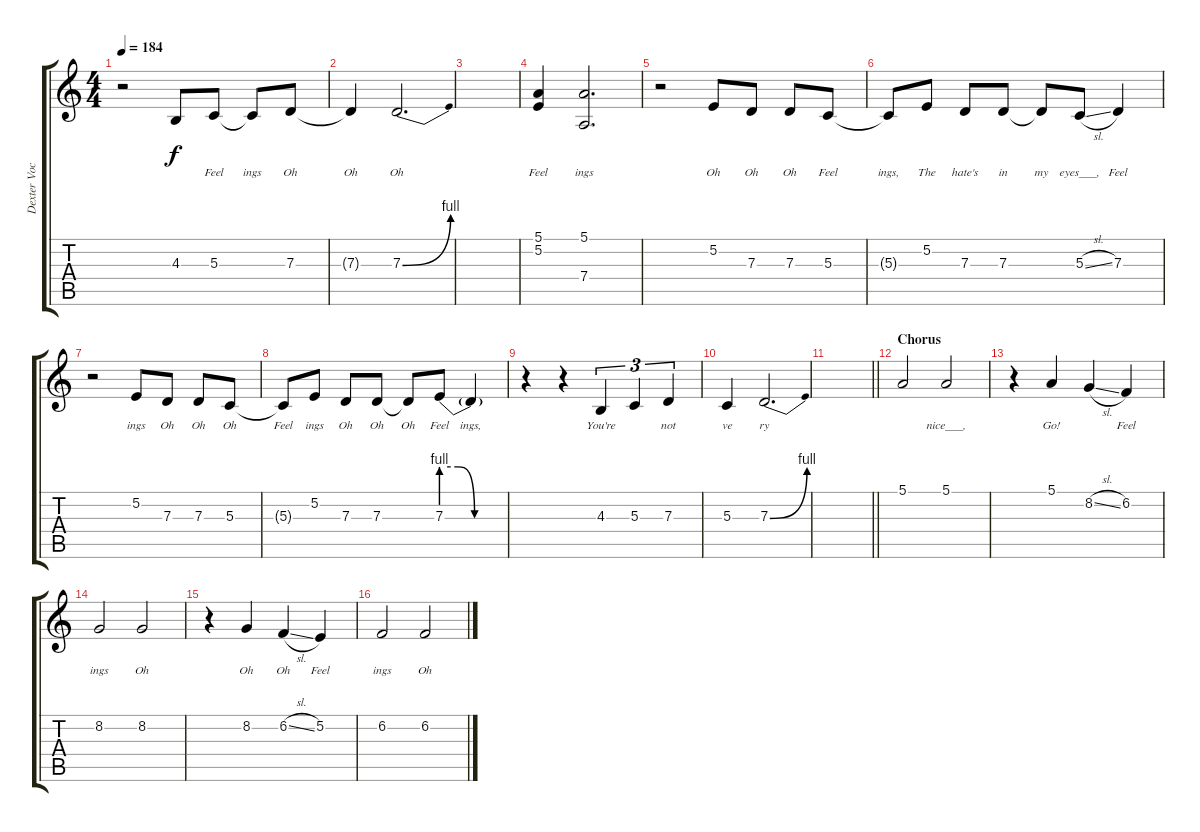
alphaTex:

\track ("Dexter Vocals" "Dexter Voc") {instrument tenorsax}
\staff {score tabs}
\tuning (E4 B3 G3 D3 A2 E2) {hide}
\ts (4 4)
\tempo 184
\clef g2
\ks c
r.2{dy f} 4.3.8{lyrics (0 "") lyrics (1 "") lyrics (2 "") lyrics (3 "") lyrics (4 "")} 5.3.8{lyrics (0 "Feel") lyrics (1 "") lyrics (2 "") lyrics (3 "") lyrics (4 "")} 5.3{t}.8{lyrics (0 "ings") lyrics (1 "") lyrics (2 "") lyrics (3 "") lyrics (4 "")} 7.3.8{lyrics (0 "Oh") lyrics (1 "") lyrics (2 "") lyrics (3 "") lyrics (4 "")} |
7.3{t}.4{lyrics (0 "Oh") lyrics (1 "") lyrics (2 "") lyrics (3 "") lyrics (4 "")} 7.3{be (bend 0 0 60 4)}.2{d lyrics (0 "Oh") lyrics (1 "") lyrics (2 "") lyrics (3 "") lyrics (4 "")} |
|
(5.1 5.2).4{lyrics (0 "Feel") lyrics (1 "") lyrics (2 "") lyrics (3 "") lyrics (4 "")} (5.1 7.4).2{d lyrics (0 "ings") lyrics (1 "") lyrics (2 "") lyrics (3 "") lyrics (4 "")} |
r.2 5.2.8{lyrics (0 "Oh") lyrics (1 "") lyrics (2 "") lyrics (3 "") lyrics (4 "")} 7.3.8{lyrics (0 "Oh") lyrics (1 "") lyrics (2 "") lyrics (3 "") lyrics (4 "")} 7.3.8{lyrics (0 "Oh") lyrics (1 "") lyrics (2 "") lyrics (3 "") lyrics (4 "")} 5.3.8{lyrics (0 "Feel") lyrics (1 "") lyrics (2 "") lyrics (3 "") lyrics (4 "")} |
5.3{t}.8{lyrics (0 "ings,") lyrics (1 "") lyrics (2 "") lyrics (3 "") lyrics (4 "")} 5.2.8{lyrics (0 "The") lyrics (1 "") lyrics (2 "") lyrics (3 "") lyrics (4 "")} 7.3.8{lyrics (0 "hate's") lyrics (1 "") lyrics (2 "") lyrics (3 "") lyrics (4 "")} 7.3.8{lyrics (0 "in") lyrics (1 "") lyrics (2 "") lyrics (3 "") lyrics (4 "")} 7.3{t}.8{lyrics (0 "my") lyrics (1 "") lyrics (2 "") lyrics (3 "") lyrics (4 "")} 5.3{sl}.8{lyrics (0 "eyes___,") lyrics (1 "") lyrics (2 "") lyrics (3 "") lyrics (4 "")} 7.3.4{lyrics (0 "Feel") lyrics (1 "") lyrics (2 "") lyrics (3 "") lyrics (4 "")} |
r.2 5.2.8{lyrics (0 "ings") lyrics (1 "") lyrics (2 "") lyrics (3 "") lyrics (4 "")} 7.3.8{lyrics (0 "Oh") lyrics (1 "") lyrics (2 "") lyrics (3 "") lyrics (4 "")} 7.3.8{lyrics (0 "Oh") lyrics (1 "") lyrics (2 "") lyrics (3 "") lyrics (4 "")} 5.3.8{lyrics (0 "Oh") lyrics (1 "") lyrics (2 "") lyrics (3 "") lyrics (4 "")} |
5.3{t}.8{lyrics (0 "Feel") lyrics (1 "") lyrics (2 "") lyrics (3 "") lyrics (4 "")} 5.2.8{lyrics (0 "ings") lyrics (1 "") lyrics (2 "") lyrics (3 "") lyrics (4 "")} 7.3.8{lyrics (0 "Oh") lyrics (1 "") lyrics (2 "") lyrics (3 "") lyrics (4 "")} 7.3.8{lyrics (0 "Oh") lyrics (1 "") lyrics (2 "") lyrics (3 "") lyrics (4 "")} 7.3{t}.8{lyrics (0 "Oh") lyrics (1 "") lyrics (2 "") lyrics (3 "") lyrics (4 "")} 7.3{be (custom 0 4 15 4 30 0 60 0)}.8{lyrics (0 "Feel") lyrics (1 "") lyrics (2 "") lyrics (3 "") lyrics (4 "")} 7.3{t}.4{lyrics (0 "ings,") lyrics (1 "") lyrics (2 "") lyrics (3 "") lyrics (4 "")} |
r.4 r.4 4.3.4{tu (3 2) lyrics (0 "You're") lyrics (1 "") lyrics (2 "") lyrics (3 "") lyrics (4 "")} 5.3.4{tu (3 2) lyrics (0 "") lyrics (1 "") lyrics (2 "") lyrics (3 "") lyrics (4 "")} 7.3.4{tu (3 2) lyrics (0 "not") lyrics (1 "") lyrics (2 "") lyrics (3 "") lyrics (4 "")} |
5.3.4{lyrics (0 "ve") lyrics (1 "") lyrics (2 "") lyrics (3 "") lyrics (4 "")} 7.3{be (bend 0 0 60 4)}.2{d lyrics (0 "ry") lyrics (1 "") lyrics (2 "") lyrics (3 "") lyrics (4 "")} |
\barLineRight lightlight
|
\section ("" "Chorus")
5.1.2{lyrics (0 "") lyrics (1 "") lyrics (2 "") lyrics (3 "") lyrics (4 "")} 5.1.2{lyrics (0 "nice___,") lyrics (1 "") lyrics (2 "") lyrics (3 "") lyrics (4 "")} |
r.4 5.1.4{lyrics (0 "Go!") lyrics (1 "") lyrics (2 "") lyrics (3 "") lyrics (4 "")} 8.2{sl}.4{lyrics (0 "") lyrics (1 "") lyrics (2 "") lyrics (3 "") lyrics (4 "")} 6.2.4{lyrics (0 "Feel") lyrics (1 "") lyrics (2 "") lyrics (3 "") lyrics (4 "")} |
8.2.2{lyrics (0 "ings") lyrics (1 "") lyrics (2 "") lyrics (3 "") lyrics (4 "")} 8.2.2{lyrics (0 "Oh") lyrics (1 "") lyrics (2 "") lyrics (3 "") lyrics (4 "")} |
r.4 8.2.4{lyrics (0 "Oh") lyrics (1 "") lyrics (2 "") lyrics (3 "") lyrics (4 "")} 6.2{sl}.4{lyrics (0 "Oh") lyrics (1 "") lyrics (2 "") lyrics (3 "") lyrics (4 "")} 5.2.4{lyrics (0 "Feel") lyrics (1 "") lyrics (2 "") lyrics (3 "") lyrics (4 "")} |
6.2.2{lyrics (0 "ings") lyrics (1 "") lyrics (2 "") lyrics (3 "") lyrics (4 "")} 6.2.2{lyrics (0 "Oh") lyrics (1 "") lyrics (2 "") lyrics (3 "") lyrics (4 "")}
